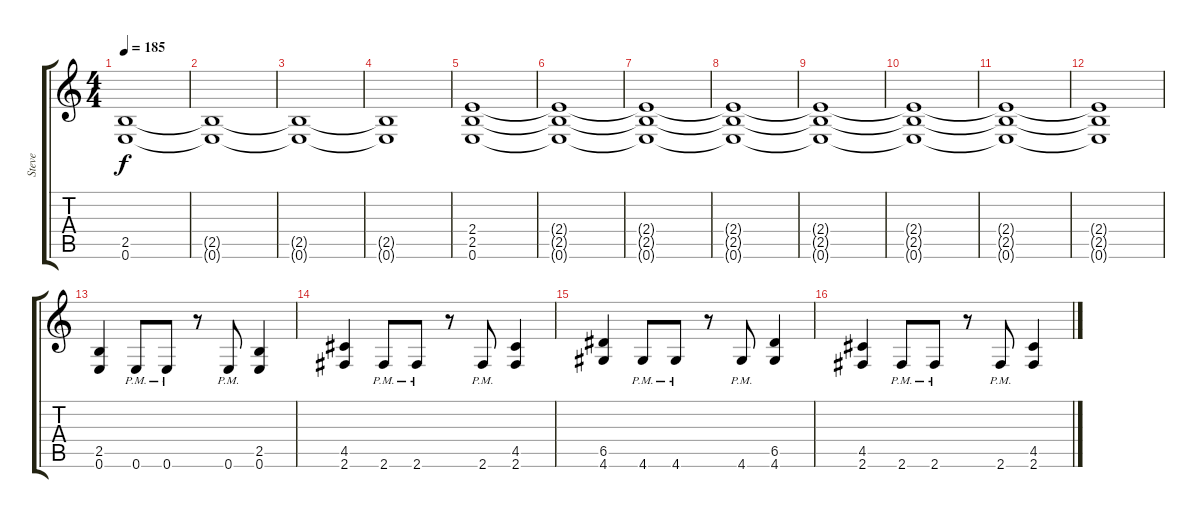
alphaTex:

\track ("Steve" "Steve") {instrument overdrivenguitar}
\staff {score tabs}
\tuning (E4 B3 G3 D3 A2 E2) {hide}
\ts (4 4)
\tempo 185
\clef g2
\ks c
(2.5 0.6).1{dy f} |
(2.5{t} 0.6{t}).1 |
(2.5{t} 0.6{t}).1 |
(2.5{t} 0.6{t}).1 |
(2.4 2.5 0.6).1 |
(2.4{t} 2.5{t} 0.6{t}).1 |
(2.4{t} 2.5{t} 0.6{t}).1 |
(2.4{t} 2.5{t} 0.6{t}).1 |
(2.4{t} 2.5{t} 0.6{t}).1 |
(2.4{t} 2.5{t} 0.6{t}).1 |
(2.4{t} 2.5{t} 0.6{t}).1 |
(2.4{t} 2.5{t} 0.6{t}).1 |
(2.5 0.6).4 0.6{pm}.8 0.6{pm}.8 r.8 0.6{pm}.8 (2.5 0.6).4 |
(4.5 2.6).4 2.6{pm}.8 2.6{pm}.8 r.8 2.6{pm}.8 (4.5 2.6).4 |
(6.5 4.6).4 4.6{pm}.8 4.6{pm}.8 r.8 4.6{pm}.8 (6.5 4.6).4 |
(4.5 2.6).4 2.6{pm}.8 2.6{pm}.8 r.8 2.6{pm}.8 (4.5 2.6).4
